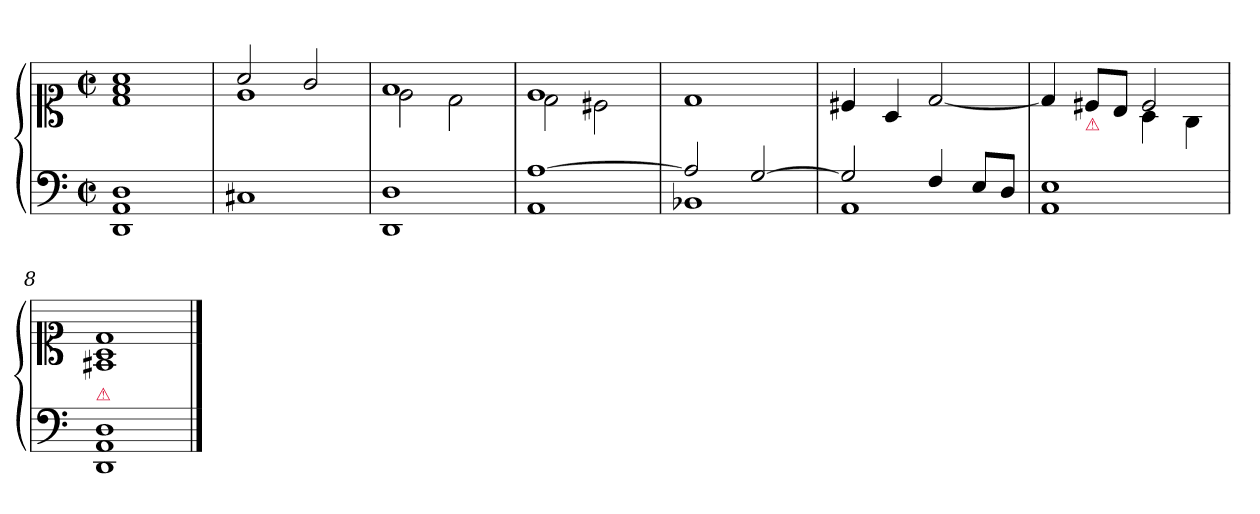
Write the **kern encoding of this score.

**kern	**kern
*part2	*part1
*staff2	*staff1
*clefF4	*clefC1
*k[]	*k[]
*M2/2	*M2/2
*met(c|)	*met(c|)
=1	=1
1DD 1AA 1D	1d 1f 1a
=2	=2
*	*^
1C#X	2a/	1e
.	2g/	.
=3	=3	=3
1DD 1D	1f	2e\
.	.	2d\
=4	=4	=4
1AA [1A	1e	2d\
.	.	2c#X\
*	*v	*v
=5	=5
*^	*
2A/]	1BB-X	1d
[2G/	.	.
=6	=6	=6
2G/]	1AA	4c#X/
.	.	4A/
4F/	.	[2d/
8E/L	.	.
8D/J	.	.
*v	*v	*
=7	=7
*	*^
1AA 1E	4d/]	2ryy
!	!LO:TX:b:color=crimson:t=⚠	!
.	8c#X/L	.
.	8B/J	.
.	2c#/	4A\
.	.	4G\
=8	=8	=8
!	!LO:TX:a:color=crimson:t=⚠	!
!LO:TX:a:color=crimson:t=⚠	!	!
*	*v	*v
1DD 1AA 1D	1F#X 1A 1d
==	==
*-	*-
